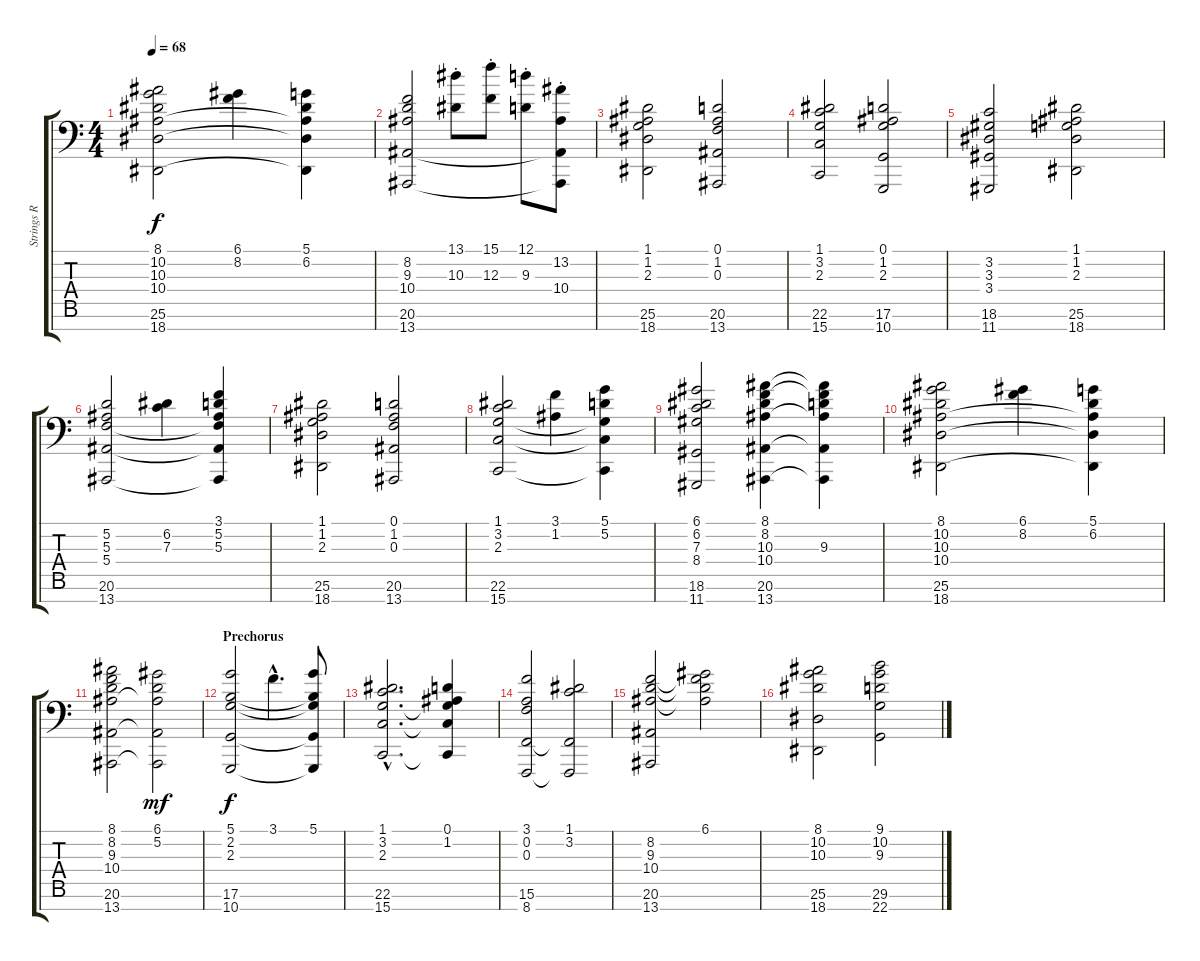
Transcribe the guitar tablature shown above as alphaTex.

\track ("Strings R" "Strings R") {instrument stringensemble1}
\staff {score tabs}
\tuning (D4 A3 F3 C3 G2 D1 A0) {hide}
\ts (4 4)
\tempo 68
\clef f4
\ks c
(8.1 10.2 10.3 10.4 25.6 18.7).2{dy f} (6.1 8.2).4 (5.1 6.2 10.4{t} 25.6{t} 18.7{t}).4 |
(8.2 9.3 10.4 20.6 13.7).2 (13.1{st} 10.3{st}).8 (15.1{st} 12.3{st}).8 (12.1{st} 9.3{st}).8 (13.2{st} 10.4{st} 20.6{t} 13.7{t}).8 |
(1.1 1.2 2.3 25.6 18.7).2 (0.1 1.2 0.3 20.6 13.7).2 |
(1.1 3.2 2.3 22.6 15.7).2 (0.1 1.2 2.3 17.6 10.7).2 |
(3.2 3.3 3.4 18.6 11.7).2 (1.1 1.2 2.3 25.6 18.7).2 |
(5.2 5.3 5.4 20.6 13.7).2 (6.2 7.3).4 (3.1 5.2 5.3 5.4{t} 20.6{t} 13.7{t}).4 |
(1.1 1.2 2.3 25.6 18.7).2 (0.1 1.2 0.3 20.6 13.7).2 |
(1.1 3.2 2.3 22.6 15.7).2 (3.1 1.2).4 (5.1 5.2 2.3{t} 22.6{t} 15.7{t}).4 |
(6.1 6.2 7.3 8.4 18.6 11.7).2 (8.1 8.2 10.3 10.4 20.6 13.7).4 (8.1{t} 8.2{t} 9.3 10.4{t} 20.6{t} 13.7{t}).4 |
(8.1 10.2 10.3 10.4 25.6 18.7).2 (6.1 8.2).4 (5.1 6.2 10.4{t} 25.6{t} 18.7{t}).4 |
(8.1 8.2 9.3 10.4 20.6 13.7).2 (6.1 5.2 10.4{t} 20.6{t} 13.7{t}).2{dy mf} |
\section ("" "Prechorus")
(5.1 2.2 2.3 17.6 10.7).2{dy f} 3.1{hac}.4{d} (5.1 2.2{t} 2.3{t} 17.6{t} 10.7{t}).8 |
(1.1{hac} 3.2{hac} 2.3{hac} 22.6{hac} 15.7{hac}).2{d} (0.1 1.2 2.3{t} 22.6{t} 15.7{t}).4 |
(3.1 0.2 0.3 15.6 8.7).2 (1.1 3.2 15.6{t} 8.7{t}).2 |
(8.2 9.3 10.4 20.6 13.7).2 (6.1 8.2{t} 9.3{t} 10.4{t}).2 |
(8.1 10.2 10.3 25.6 18.7).2 (9.1 10.2 9.3 29.6 22.7).2
